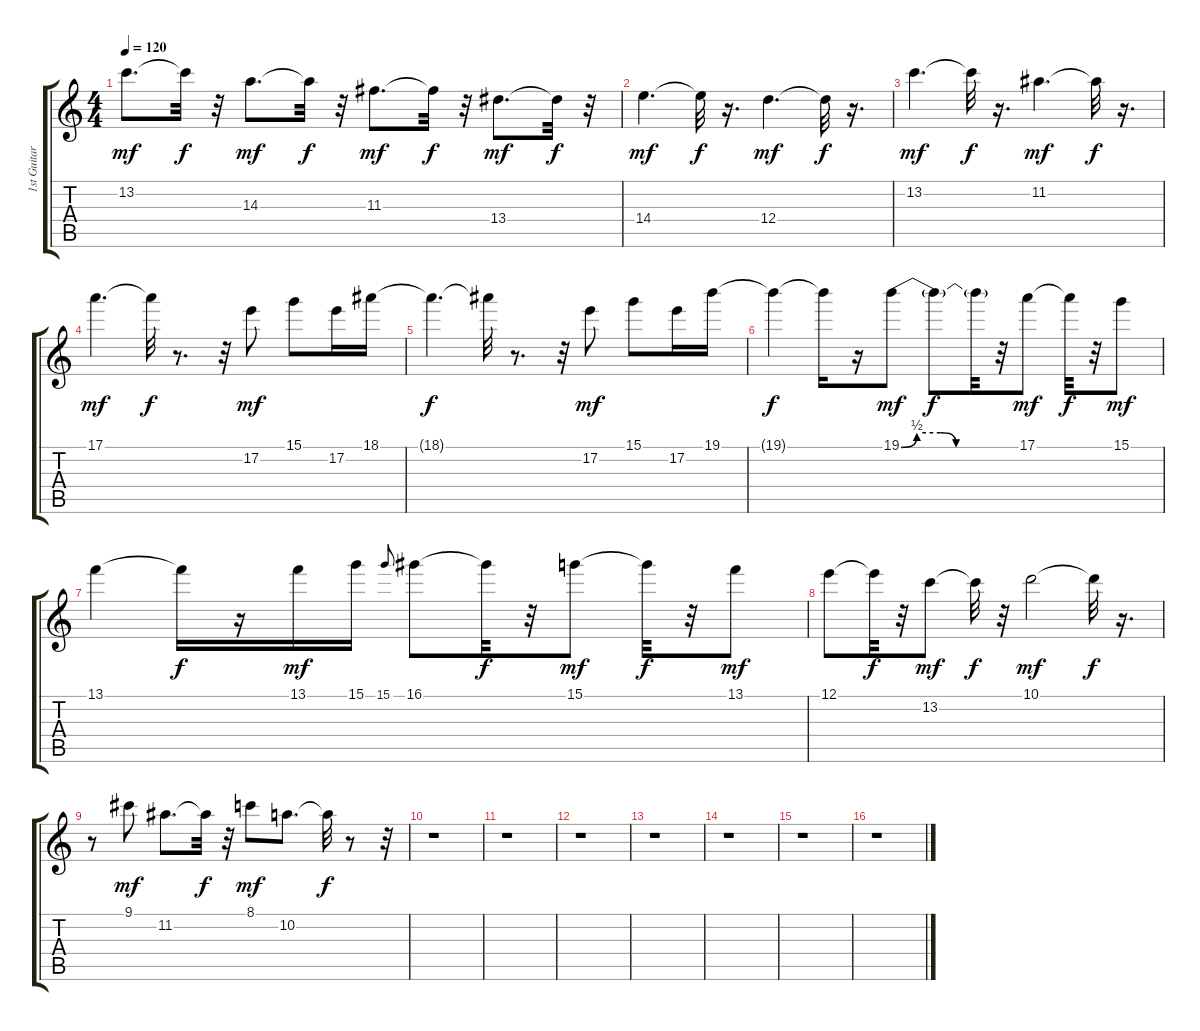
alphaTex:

\track ("1st Guitar" "1st Guitar") {instrument overdrivenguitar}
\staff {score tabs}
\tuning (E4 B3 G3 D3 A2 E2) {hide}
\ts (4 4)
\tempo 120
\clef g2
\ks c
13.2.8{d dy mf} 13.2{t}.32{dy f} r.32 14.3.8{d dy mf} 14.3{t}.32{dy f} r.32 11.3.8{d dy mf} 11.3{t}.32{dy f} r.32 13.4.8{d dy mf} 13.4{t}.32{dy f} r.32 |
14.4.4{d dy mf} 14.4{t}.32{dy f} r.16{d} 12.4.4{d dy mf} 12.4{t}.32{dy f} r.16{d} |
13.2.4{d dy mf} 13.2{t}.32{dy f} r.16{d} 11.2.4{d dy mf} 11.2{t}.32{dy f} r.16{d} |
17.1.4{d dy mf} 17.1{t}.32{dy f} r.8{d} r.32 17.2.8{dy mf} 15.1.8 17.2.16 18.1.16 |
18.1{t}.4{d dy f} 18.1{t}.32 r.8{d} r.32 17.2.8{dy mf} 15.1.8 17.2.16 19.1.16 |
19.1{t}.4{dy f} 19.1{t}.16 r.16 19.1{be (custom 0 0 10 2 25 2 35 0 60 0)}.8{dy mf} 19.1{t}.8{dy f} 19.1{t}.32 r.32 17.1.8{dy mf} 17.1{t}.32{dy f} r.32 15.1.8{dy mf} |
13.1.4 13.1{t}.16{dy f} r.16 13.1.16{dy mf} 15.1.16 15.1.8{gr onbeat} 16.1.8 16.1{t}.32{dy f} r.32 15.1.8{dy mf} 15.1{t}.32{dy f} r.32 13.1.8{dy mf} |
12.1.8 12.1{t}.32{dy f} r.32 13.2.8{dy mf} 13.2{t}.32{dy f} r.32 10.1.2{dy mf} 10.1{t}.32{dy f} r.16{d} |
r.8 9.1.8{dy mf} 11.2.8{d} 11.2{t}.32{dy f} r.32 8.1.8{dy mf} 10.2.8{d} 10.2{t}.32{dy f} r.8 r.32 |
r.1 |
r.1 |
r.1 |
r.1 |
r.1 |
r.1 |
r.1
